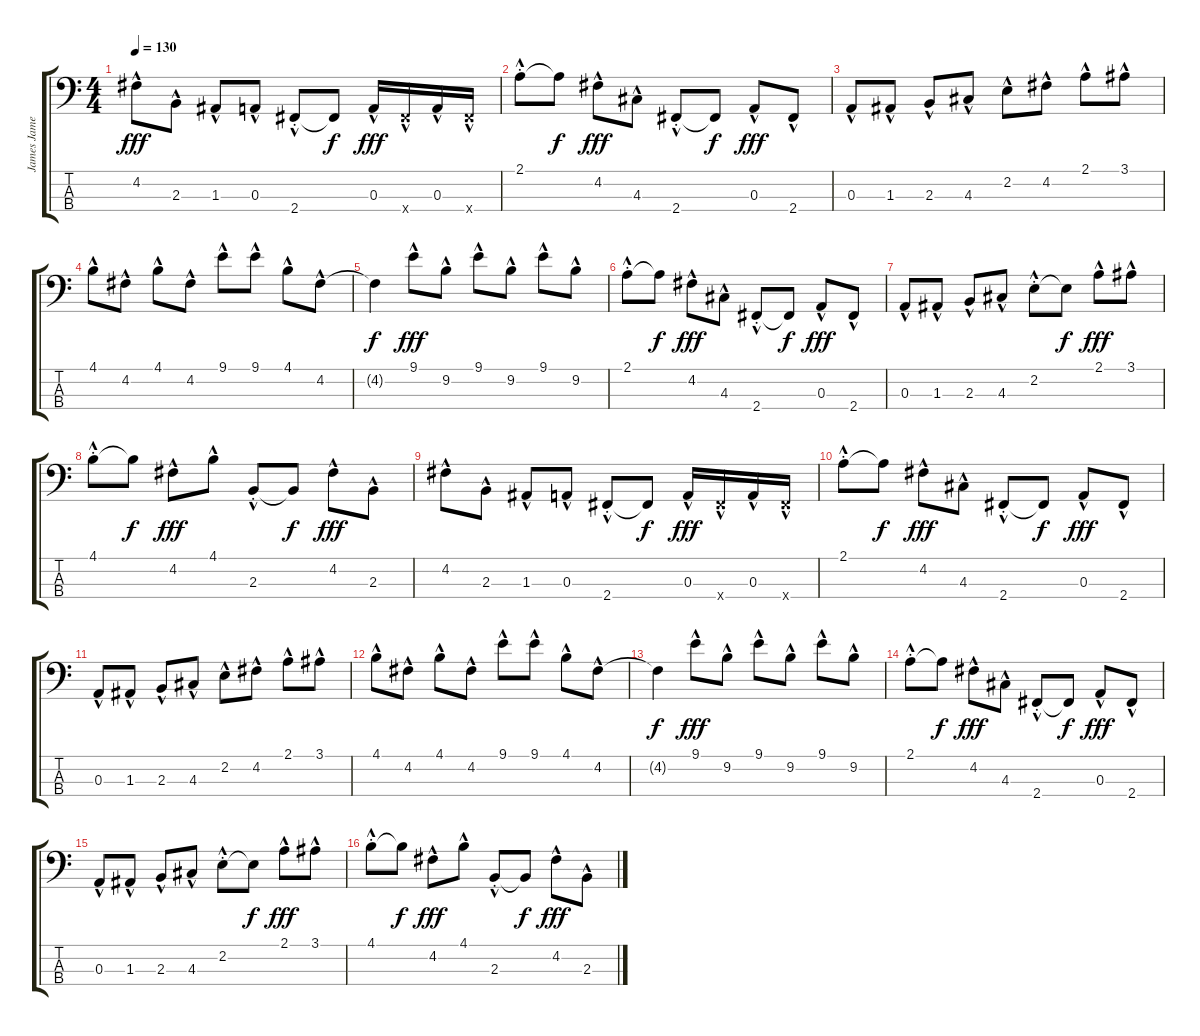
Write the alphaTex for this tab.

\track ("James Jamerson" "James Jame") {instrument electricbassfinger}
\staff {score tabs}
\tuning (G2 D2 A1 E1) {hide}
\ts (4 4)
\tempo 130
\clef f4
\ks c
4.2{hac}.8{dy fff} 2.3{hac}.8 1.3{hac}.8 0.3{hac}.8 2.4{hac st}.8 2.4{t}.8{dy f} 0.3{hac}.16{dy fff} 2.4{hac x}.16 0.3{hac}.16 2.4{hac x}.16 |
2.1{hac st}.8 2.1{t}.8{dy f} 4.2{hac}.8{dy fff} 4.3{hac}.8 2.4{hac st}.8 2.4{t}.8{dy f} 0.3{hac}.8{dy fff} 2.4{hac}.8 |
0.3{hac}.8 1.3{hac}.8 2.3{hac}.8 4.3{hac}.8 2.2{hac}.8 4.2{hac}.8 2.1{hac}.8 3.1{hac}.8 |
4.1{hac}.8 4.2{hac}.8 4.1{hac}.8 4.2{hac}.8 9.1{hac}.8 9.1{hac}.8 4.1{hac}.8 4.2{hac}.8 |
4.2{t}.4{dy f} 9.1{hac}.8{dy fff} 9.2{hac}.8 9.1{hac}.8 9.2{hac}.8 9.1{hac}.8 9.2{hac}.8 |
2.1{hac st}.8 2.1{t}.8{dy f} 4.2{hac}.8{dy fff} 4.3{hac}.8 2.4{hac st}.8 2.4{t}.8{dy f} 0.3{hac}.8{dy fff} 2.4{hac}.8 |
0.3{hac}.8 1.3{hac}.8 2.3{hac}.8 4.3{hac}.8 2.2{hac st}.8 2.2{t}.8{dy f} 2.1{hac}.8{dy fff} 3.1{hac}.8 |
4.1{hac st}.8 4.1{t}.8{dy f} 4.2{hac}.8{dy fff} 4.1{hac}.8 2.3{hac st}.8 2.3{t}.8{dy f} 4.2{hac}.8{dy fff} 2.3{hac}.8 |
4.2{hac}.8 2.3{hac}.8 1.3{hac}.8 0.3{hac}.8 2.4{hac st}.8 2.4{t}.8{dy f} 0.3{hac}.16{dy fff} 2.4{hac x}.16 0.3{hac}.16 2.4{hac x}.16 |
2.1{hac st}.8 2.1{t}.8{dy f} 4.2{hac}.8{dy fff} 4.3{hac}.8 2.4{hac st}.8 2.4{t}.8{dy f} 0.3{hac}.8{dy fff} 2.4{hac}.8 |
0.3{hac}.8 1.3{hac}.8 2.3{hac}.8 4.3{hac}.8 2.2{hac}.8 4.2{hac}.8 2.1{hac}.8 3.1{hac}.8 |
4.1{hac}.8 4.2{hac}.8 4.1{hac}.8 4.2{hac}.8 9.1{hac}.8 9.1{hac}.8 4.1{hac}.8 4.2{hac}.8 |
4.2{t}.4{dy f} 9.1{hac}.8{dy fff} 9.2{hac}.8 9.1{hac}.8 9.2{hac}.8 9.1{hac}.8 9.2{hac}.8 |
2.1{hac st}.8 2.1{t}.8{dy f} 4.2{hac}.8{dy fff} 4.3{hac}.8 2.4{hac st}.8 2.4{t}.8{dy f} 0.3{hac}.8{dy fff} 2.4{hac}.8 |
0.3{hac}.8 1.3{hac}.8 2.3{hac}.8 4.3{hac}.8 2.2{hac st}.8 2.2{t}.8{dy f} 2.1{hac}.8{dy fff} 3.1{hac}.8 |
4.1{hac st}.8 4.1{t}.8{dy f} 4.2{hac}.8{dy fff} 4.1{hac}.8 2.3{hac st}.8 2.3{t}.8{dy f} 4.2{hac}.8{dy fff} 2.3{hac}.8
